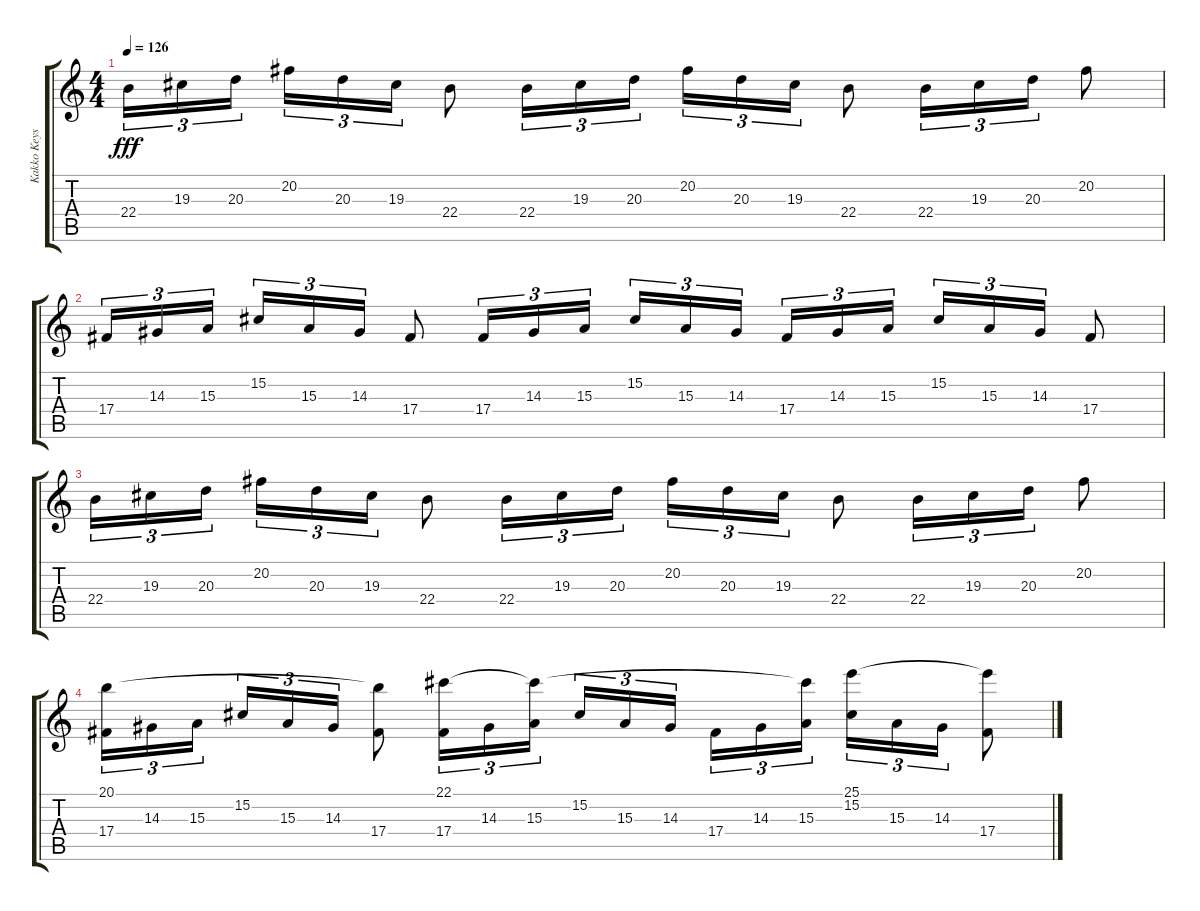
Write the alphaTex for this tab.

\track ("Kakko Keys - Harmonies" "Kakko Keys") {instrument tremolostrings}
\staff {score tabs}
\tuning (Eb4 Bb3 Gb3 Db3 Ab2 Eb2) {hide}
\ts (4 4)
\tempo 126
\clef g2
\ks c
22.4.16{tu (3 2) dy fff} 19.3.16{tu (3 2)} 20.3.16{tu (3 2) beam splitsecondary} 20.2.16{tu (3 2)} 20.3.16{tu (3 2)} 19.3.16{tu (3 2)} 22.4.8 22.4.16{tu (3 2)} 19.3.16{tu (3 2)} 20.3.16{tu (3 2)} 20.2.16{tu (3 2)} 20.3.16{tu (3 2)} 19.3.16{tu (3 2)} 22.4.8 22.4.16{tu (3 2)} 19.3.16{tu (3 2)} 20.3.16{tu (3 2)} 20.2.8 |
17.4.16{tu (3 2)} 14.3.16{tu (3 2)} 15.3.16{tu (3 2) beam splitsecondary} 15.2.16{tu (3 2)} 15.3.16{tu (3 2)} 14.3.16{tu (3 2)} 17.4.8 17.4.16{tu (3 2)} 14.3.16{tu (3 2)} 15.3.16{tu (3 2)} 15.2.16{tu (3 2)} 15.3.16{tu (3 2)} 14.3.16{tu (3 2) beam splitsecondary} 17.4.16{tu (3 2)} 14.3.16{tu (3 2)} 15.3.16{tu (3 2)} 15.2.16{tu (3 2)} 15.3.16{tu (3 2)} 14.3.16{tu (3 2)} 17.4.8 |
22.4.16{tu (3 2)} 19.3.16{tu (3 2)} 20.3.16{tu (3 2) beam splitsecondary} 20.2.16{tu (3 2)} 20.3.16{tu (3 2)} 19.3.16{tu (3 2)} 22.4.8 22.4.16{tu (3 2)} 19.3.16{tu (3 2)} 20.3.16{tu (3 2)} 20.2.16{tu (3 2)} 20.3.16{tu (3 2)} 19.3.16{tu (3 2)} 22.4.8 22.4.16{tu (3 2)} 19.3.16{tu (3 2)} 20.3.16{tu (3 2)} 20.2.8 |
(20.1 17.4).16{tu (3 2)} 14.3.16{tu (3 2)} 15.3.16{tu (3 2) beam splitsecondary} 15.2.16{tu (3 2)} 15.3.16{tu (3 2)} 14.3.16{tu (3 2)} (20.1{t} 17.4).8 (22.1 17.4).16{tu (3 2)} 14.3.16{tu (3 2)} (22.1{t} 15.3).16{tu (3 2)} 15.2.16{tu (3 2)} 15.3.16{tu (3 2)} 14.3.16{tu (3 2) beam splitsecondary} 17.4.16{tu (3 2)} 14.3.16{tu (3 2)} (22.1{t} 15.3).16{tu (3 2)} (25.1 15.2).16{tu (3 2)} 15.3.16{tu (3 2)} 14.3.16{tu (3 2)} (25.1{t} 17.4).8
